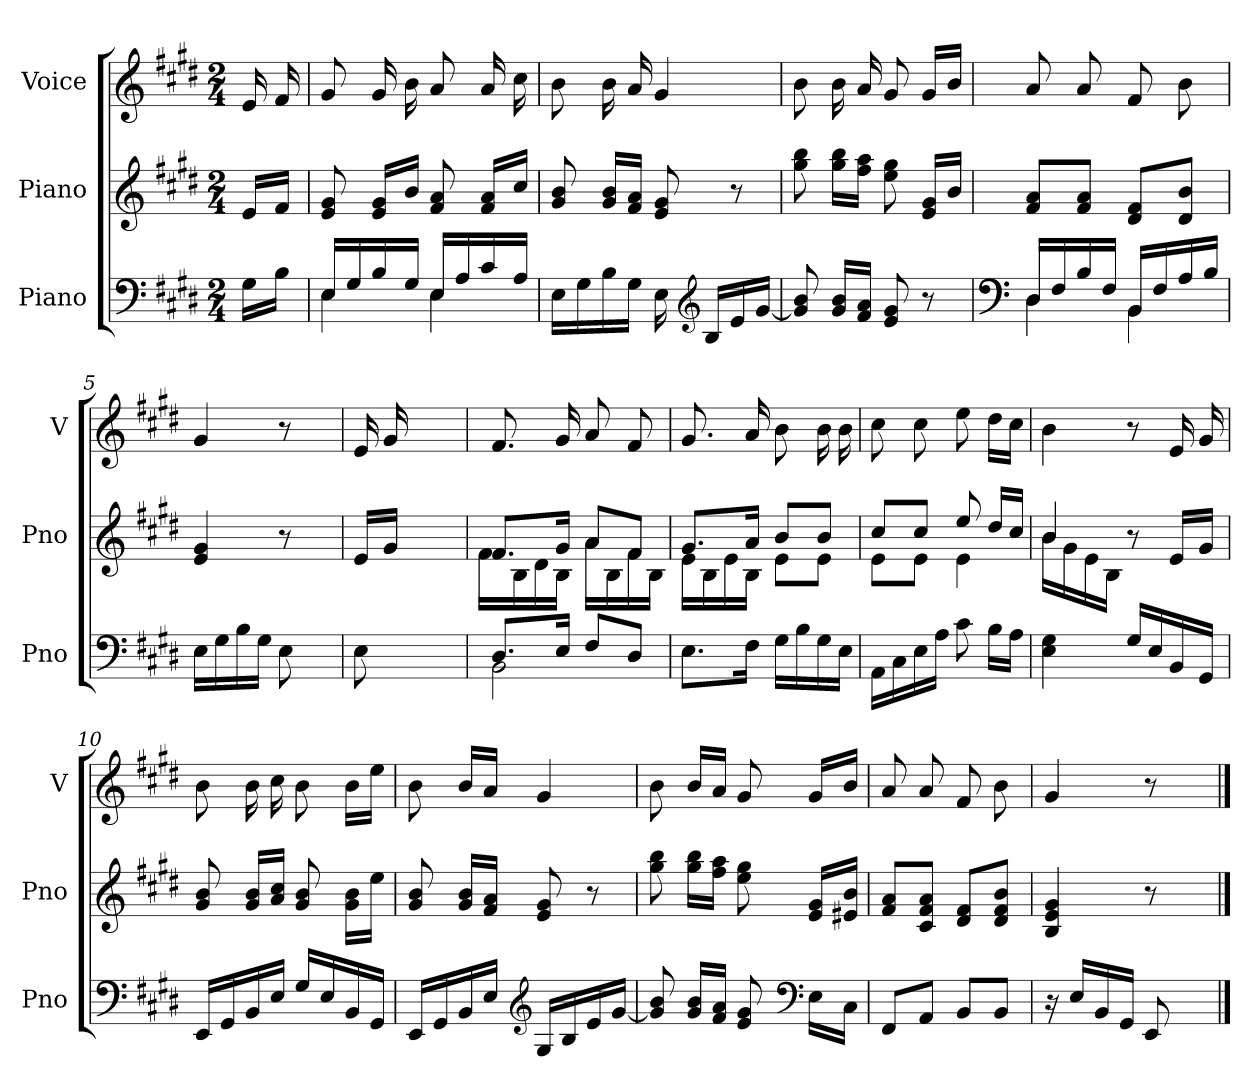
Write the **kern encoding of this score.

**kern	**kern	**kern
*part3	*part2	*part1
*staff3	*staff2	*staff1
*I"Piano	*I"Piano	*I"Voice
*I'Pno	*I'Pno	*I'V
*clefF4	*clefG2	*clefG2
*k[f#c#g#d#]	*k[f#c#g#d#]	*k[f#c#g#d#]
*M2/4	*M2/4	*M2/4
*MM60	*MM60	*MM60
=	=	=
16G#\LL	16e/LL	16e/
16B\JJ	16f#/JJ	16f#/
=1	=1	=1
*^	*	*
16E/LL	4E\	8e/ 8g#/	8g#/
16G#/	.	.	.
16B/	.	16e/ 16g#/LL	16g#/
16G#/JJ	.	16b/JJ	16b\
16E/LL	4E\	8f#/ 8a/	8a/
16A/	.	.	.
16c#/	.	16f#/ 16a/LL	16a/
16A/JJ	.	16cc#/JJ	16cc#\
*v	*v	*	*
=2	=2	=2
16E\LL	8g#/ 8b/	8b\
16G#\	.	.
16B\	16g#/ 16b/LL	16b\
16G#\JJ	16f#/ 16a/JJ	16a/
16E\	8e/ 8g#/	4g#/
*clefG2	*	*
16B/LL	.	.
16e/	8r	.
[16g#/JJ	.	.
=3	=3	=3
8g#/] 8b/	8gg#\ 8bb\	8b\
16g#/ 16b/LL	16gg#\ 16bb\LL	16b\
16f#/ 16a/JJ	16ff#\ 16aa\JJ	16a/
8e/ 8g#/	8ee\ 8gg#\	8g#/
8r	16e/ 16g#/LL	16g#/LL
.	16b/JJ	16b/JJ
=4	=4	=4
*clefF4	*	*
*^	*	*
16D#/LL	4D#\	8f#/ 8a/L	8a/
16F#/	.	.	.
16B/	.	8f#/ 8a/J	8a/
16F#/JJ	.	.	.
16BB/LL	4BB\	8d#/ 8f#/L	8f#/
16F#/	.	.	.
16A/	.	8d#/ 8b/J	8b\
16B/JJ	.	.	.
*v	*v	*	*
!!LO:LB:g=z
=5	=5	=5
16E\LL	4e/ 4g#/	4g#/
16G#\	.	.
16B\	.	.
16G#\JJ	.	.
8E\	8r	8r
8ryy	8ryy	8ryy
=!|	=!|	=!|
8E\	16e/LL	16e/
.	16g#/JJ	16g#/
4.ryy	4.ryy	4.ryy
=6	=6	=6
*^	*^	*
8.D#/L	2BB\	8.f#/L	16f#\LL	8.f#/
.	.	.	16B\	.
.	.	.	16d#\	.
16E/Jk	.	16g#/Jk	16B\JJ	16g#/
8F#/L	.	8a/L	16a\LL	8a/
.	.	.	16B\	.
8D#/J	.	8f#/J	16f#\	8f#/
.	.	.	16B\JJ	.
*v	*v	*	*	*
=7	=7	=7	=7
8.E\L	8.g#/L	16e\LL	8.g#/
.	.	16B\	.
.	.	16e\	.
16F#\Jk	16a/Jk	16B\JJ	16a/
16G#\LL	8b/L	8e\L	8b\
16B\	.	.	.
16G#\	8b/J	8e\J	16b\
16E\JJ	.	.	16b\
=8	=8	=8	=8
16AA\LL	8cc#/L	8e\L	8cc#\
16C#\	.	.	.
16E\	8cc#/J	8e\J	8cc#\
16A\JJ	.	.	.
8c#\	8ee/	4e\	8ee\
16B\LL	16dd#/LL	.	16dd#\LL
16A\JJ	16cc#/JJ	.	16cc#\JJ
!!LO:LB:g=z
=9	=9	=9	=9
4E\ 4G#\	4b/	16b\LL	4b\
.	.	16g#\	.
.	.	16e\	.
.	.	16B\JJ	.
16G#/LL	8r	4ryy	8r
16E/	.	.	.
16BB/	16e/LL	.	16e/
16GG#/JJ	16g#/JJ	.	16g#/
*	*v	*v	*
=10	=10	=10
16EE/LL	8g#/ 8b/	8b\
16GG#/	.	.
16BB/	16g#/ 16b/LL	16b\
16E/JJ	16a/ 16cc#/JJ	16cc#\
16G#/LL	8g#/ 8b/	8b\
16E/	.	.
16BB/	16g#\ 16b\LL	16b\LL
16GG#/JJ	16ee\JJ	16ee\JJ
=11	=11	=11
16EE/LL	8g#/ 8b/	8b\
16GG#/	.	.
16BB/	16g#/ 16b/LL	16b/LL
16E/JJ	16f#/ 16a/JJ	16a/JJ
*clefG2	*	*
16G#/LL	8e/ 8g#/	4g#/
16B/	.	.
16e/	8r	.
[16g#/JJ	.	.
=12	=12	=12
8g#/] 8b/	8gg#\ 8bb\	8b\
16g#/ 16b/LL	16gg#\ 16bb\LL	16b/LL
16f#/ 16a/JJ	16ff#\ 16aa\JJ	16a/JJ
8e/ 8g#/	8ee\ 8gg#\	8g#/
*clefF4	*	*
16E\LL	16e/ 16g#/LL	16g#/LL
16C#\JJ	16e#X/ 16b/JJ	16b/JJ
=13	=13	=13
8FF#/L	8f#/ 8a/L	8a/
8AA/J	8c#/ 8f#/ 8a/J	8a/
8BB/L	8d#/ 8f#/L	8f#/
8BB/J	8d#/ 8f#/ 8b/J	8b\
!!LO:LB:g=z
=14	=14	=14
16r	4B/ 4e/ 4g#/	4g#/
16E/LL	.	.
16BB/	.	.
16GG#/JJ	.	.
8EE/	8r	8r
8ryy	8ryy	8ryy
==	==	==
*-	*-	*-
